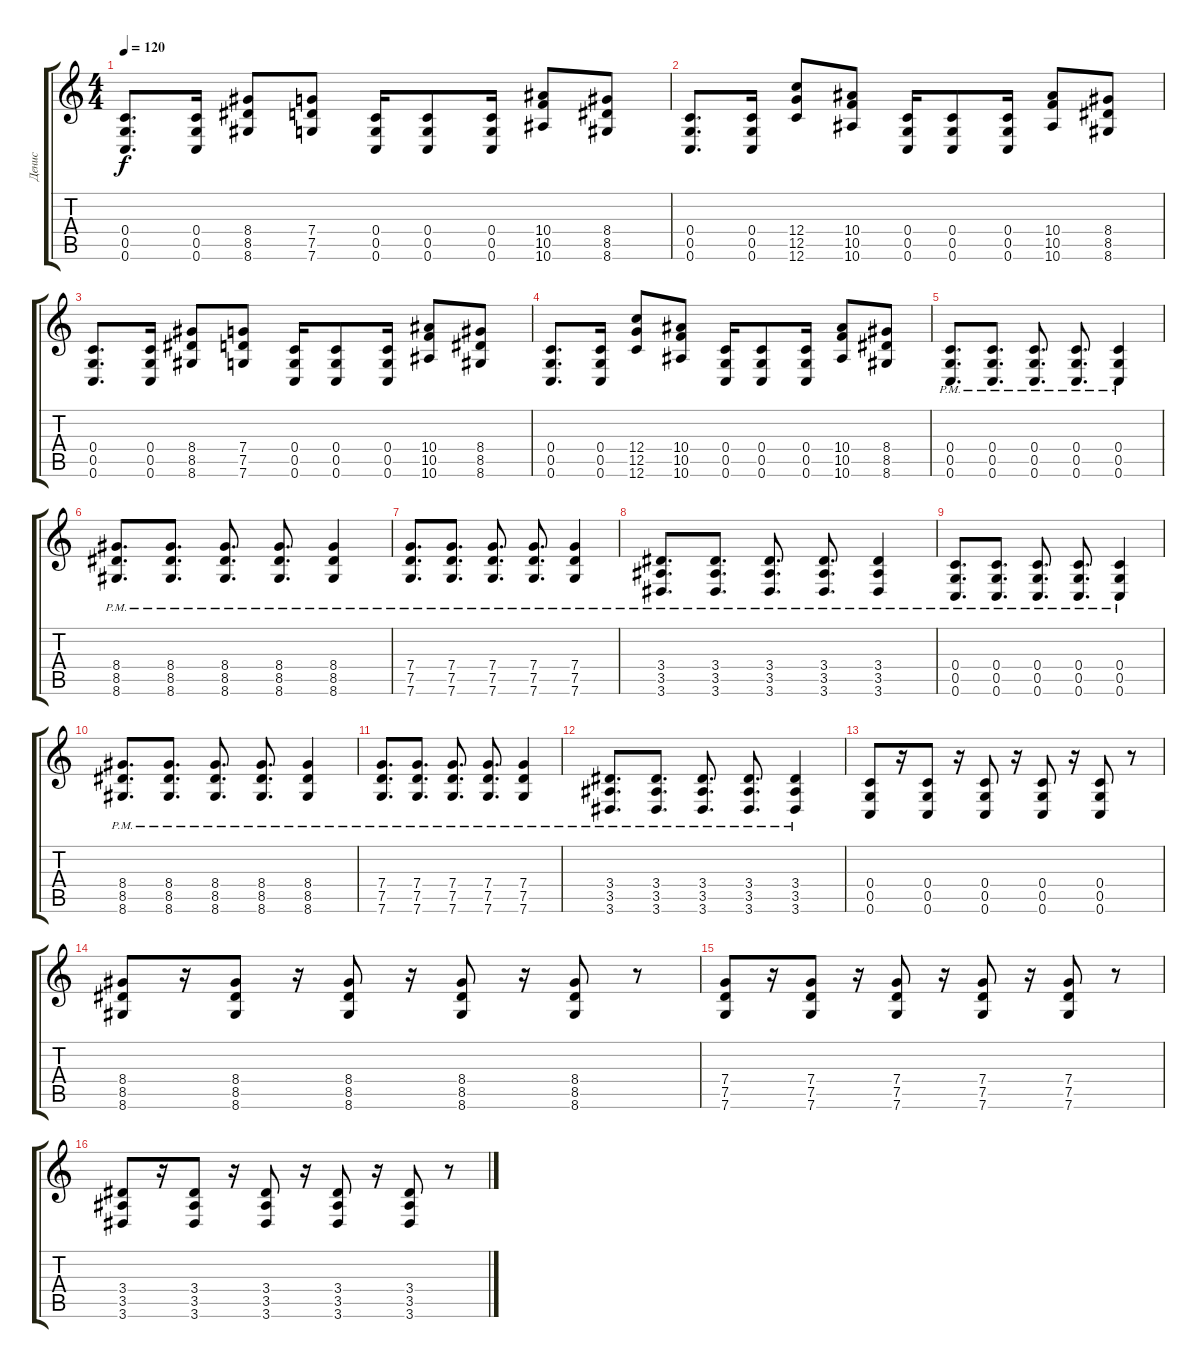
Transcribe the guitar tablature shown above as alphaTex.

\track ("Денис" "Денис") {instrument overdrivenguitar}
\staff {score tabs}
\tuning (D4 A3 F3 C3 G2 C2) {hide}
\ts (4 4)
\tempo 120
\clef g2
\ks c
(0.4 0.5 0.6).8{d dy f} (0.4 0.5 0.6).16 (8.4 8.5 8.6).8 (7.4 7.5 7.6).8 (0.4 0.5 0.6).16 (0.4 0.5 0.6).8 (0.4 0.5 0.6).16 (10.4 10.5 10.6).8 (8.4 8.5 8.6).8 |
(0.4 0.5 0.6).8{d} (0.4 0.5 0.6).16 (12.4 12.5 12.6).8 (10.4 10.5 10.6).8 (0.4 0.5 0.6).16 (0.4 0.5 0.6).8 (0.4 0.5 0.6).16 (10.4 10.5 10.6).8 (8.4 8.5 8.6).8 |
(0.4 0.5 0.6).8{d} (0.4 0.5 0.6).16 (8.4 8.5 8.6).8 (7.4 7.5 7.6).8 (0.4 0.5 0.6).16 (0.4 0.5 0.6).8 (0.4 0.5 0.6).16 (10.4 10.5 10.6).8 (8.4 8.5 8.6).8 |
(0.4 0.5 0.6).8{d} (0.4 0.5 0.6).16 (12.4 12.5 12.6).8 (10.4 10.5 10.6).8 (0.4 0.5 0.6).16 (0.4 0.5 0.6).8 (0.4 0.5 0.6).16 (10.4 10.5 10.6).8 (8.4 8.5 8.6).8 |
(0.4{pm} 0.5{pm} 0.6{pm}).8{d} (0.4{pm} 0.5{pm} 0.6{pm}).8{d} (0.4{pm} 0.5{pm} 0.6{pm}).8{d} (0.4{pm} 0.5{pm} 0.6{pm}).8{d} (0.4{pm} 0.5{pm} 0.6{pm}).4 |
(8.4{pm} 8.5{pm} 8.6{pm}).8{d} (8.4{pm} 8.5{pm} 8.6{pm}).8{d} (8.4{pm} 8.5{pm} 8.6{pm}).8{d} (8.4{pm} 8.5{pm} 8.6{pm}).8{d} (8.4{pm} 8.5{pm} 8.6{pm}).4 |
(7.4{pm} 7.5{pm} 7.6{pm}).8{d} (7.4{pm} 7.5{pm} 7.6{pm}).8{d} (7.4{pm} 7.5{pm} 7.6{pm}).8{d} (7.4{pm} 7.5{pm} 7.6{pm}).8{d} (7.4{pm} 7.5{pm} 7.6{pm}).4 |
(3.4{pm} 3.5{pm} 3.6{pm}).8{d} (3.4{pm} 3.5{pm} 3.6{pm}).8{d} (3.4{pm} 3.5{pm} 3.6{pm}).8{d} (3.4{pm} 3.5{pm} 3.6{pm}).8{d} (3.4{pm} 3.5{pm} 3.6{pm}).4 |
(0.4{pm} 0.5{pm} 0.6{pm}).8{d} (0.4{pm} 0.5{pm} 0.6{pm}).8{d} (0.4{pm} 0.5{pm} 0.6{pm}).8{d} (0.4{pm} 0.5{pm} 0.6{pm}).8{d} (0.4{pm} 0.5{pm} 0.6{pm}).4 |
(8.4{pm} 8.5{pm} 8.6{pm}).8{d} (8.4{pm} 8.5{pm} 8.6{pm}).8{d} (8.4{pm} 8.5{pm} 8.6{pm}).8{d} (8.4{pm} 8.5{pm} 8.6{pm}).8{d} (8.4{pm} 8.5{pm} 8.6{pm}).4 |
(7.4{pm} 7.5{pm} 7.6{pm}).8{d} (7.4{pm} 7.5{pm} 7.6{pm}).8{d} (7.4{pm} 7.5{pm} 7.6{pm}).8{d} (7.4{pm} 7.5{pm} 7.6{pm}).8{d} (7.4{pm} 7.5{pm} 7.6{pm}).4 |
(3.4{pm} 3.5{pm} 3.6{pm}).8{d} (3.4{pm} 3.5{pm} 3.6{pm}).8{d} (3.4{pm} 3.5{pm} 3.6{pm}).8{d} (3.4{pm} 3.5{pm} 3.6{pm}).8{d} (3.4{pm} 3.5{pm} 3.6{pm}).4 |
(0.4 0.5 0.6).8 r.16 (0.4 0.5 0.6).8 r.16 (0.4 0.5 0.6).8 r.16 (0.4 0.5 0.6).8 r.16 (0.4 0.5 0.6).8 r.8 |
(8.4 8.5 8.6).8 r.16 (8.4 8.5 8.6).8 r.16 (8.4 8.5 8.6).8 r.16 (8.4 8.5 8.6).8 r.16 (8.4 8.5 8.6).8 r.8 |
(7.4 7.5 7.6).8 r.16 (7.4 7.5 7.6).8 r.16 (7.4 7.5 7.6).8 r.16 (7.4 7.5 7.6).8 r.16 (7.4 7.5 7.6).8 r.8 |
(3.4 3.5 3.6).8 r.16 (3.4 3.5 3.6).8 r.16 (3.4 3.5 3.6).8 r.16 (3.4 3.5 3.6).8 r.16 (3.4 3.5 3.6).8 r.8
